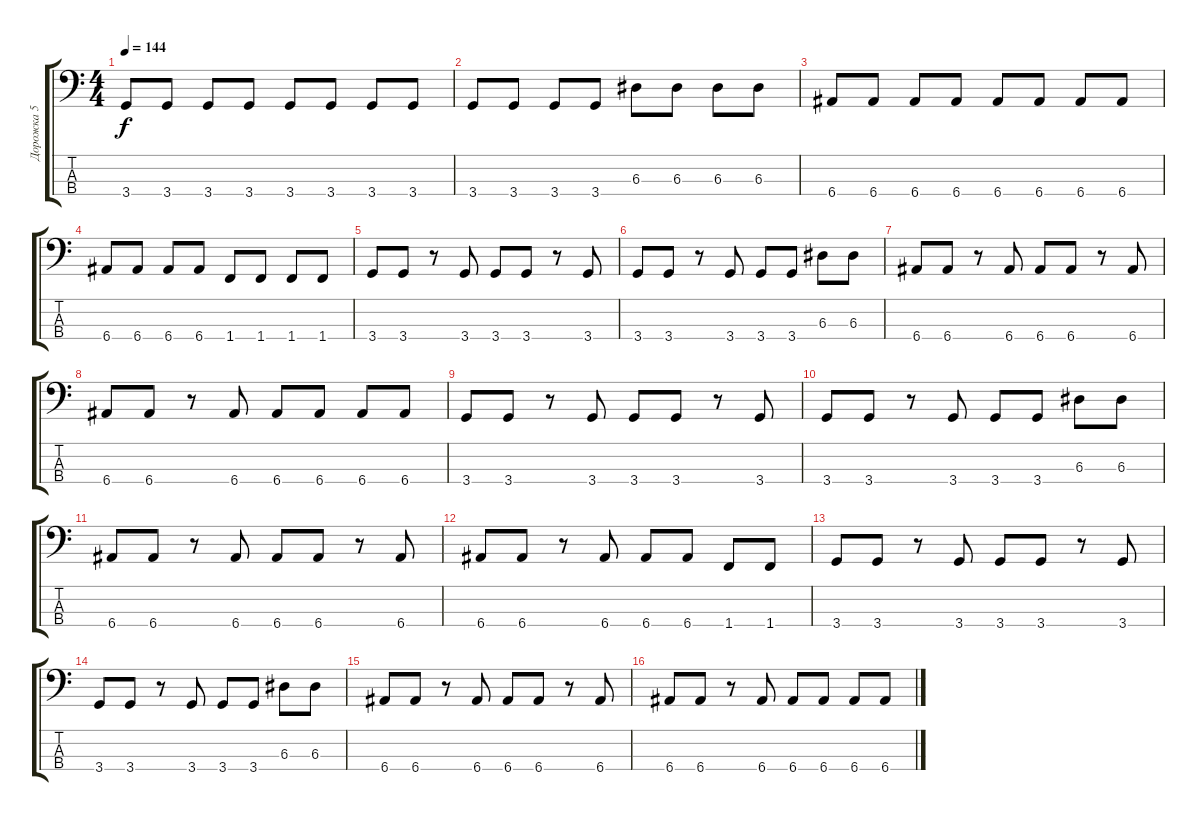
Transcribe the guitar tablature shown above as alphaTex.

\track ("Дорожка 5" "Дорожка 5") {instrument electricbasspick}
\staff {score tabs}
\tuning (G2 D2 A1 E1) {hide}
\ts (4 4)
\tempo 144
\clef f4
\ks c
3.4.8{dy f} 3.4.8 3.4.8 3.4.8 3.4.8 3.4.8 3.4.8 3.4.8 |
3.4.8 3.4.8 3.4.8 3.4.8 6.3.8 6.3.8 6.3.8 6.3.8 |
6.4.8 6.4.8 6.4.8 6.4.8 6.4.8 6.4.8 6.4.8 6.4.8 |
6.4.8 6.4.8 6.4.8 6.4.8 1.4.8 1.4.8 1.4.8 1.4.8 |
3.4.8 3.4.8 r.8 3.4.8 3.4.8 3.4.8 r.8 3.4.8 |
3.4.8 3.4.8 r.8 3.4.8 3.4.8 3.4.8 6.3.8 6.3.8 |
6.4.8 6.4.8 r.8 6.4.8 6.4.8 6.4.8 r.8 6.4.8 |
6.4.8 6.4.8 r.8 6.4.8 6.4.8 6.4.8 6.4.8 6.4.8 |
3.4.8 3.4.8 r.8 3.4.8 3.4.8 3.4.8 r.8 3.4.8 |
3.4.8 3.4.8 r.8 3.4.8 3.4.8 3.4.8 6.3.8 6.3.8 |
6.4.8 6.4.8 r.8 6.4.8 6.4.8 6.4.8 r.8 6.4.8 |
6.4.8 6.4.8 r.8 6.4.8 6.4.8 6.4.8 1.4.8 1.4.8 |
3.4.8 3.4.8 r.8 3.4.8 3.4.8 3.4.8 r.8 3.4.8 |
3.4.8 3.4.8 r.8 3.4.8 3.4.8 3.4.8 6.3.8 6.3.8 |
6.4.8 6.4.8 r.8 6.4.8 6.4.8 6.4.8 r.8 6.4.8 |
6.4.8 6.4.8 r.8 6.4.8 6.4.8 6.4.8 6.4.8 6.4.8
